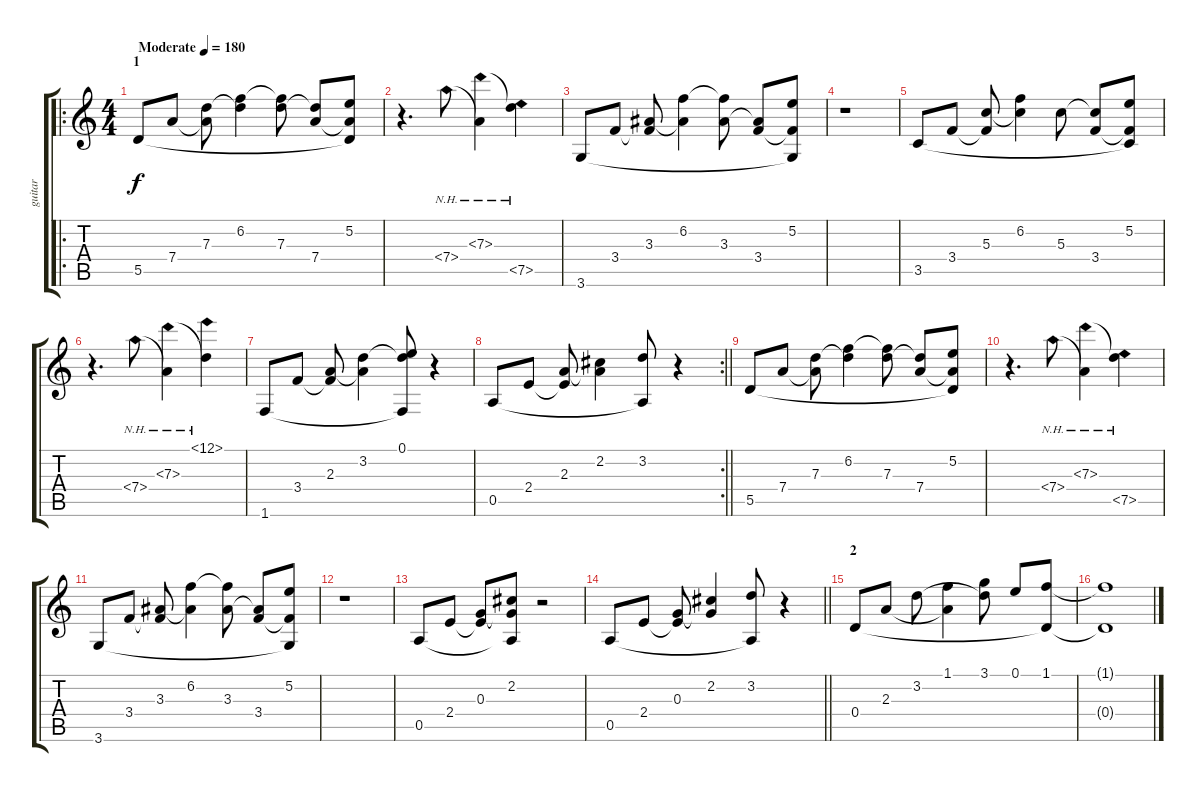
\track ("guitar" "guitar") {instrument acousticguitarsteel}
\staff {score tabs}
\tuning (E4 B3 G3 D3 A2 E2) {hide}
\ro
\ts (4 4)
\section ("" "1")
\tempo (180 "Moderate")
\clef g2
\ks c
5.5.8{dy f instrument acousticguitarsteel} 7.4.8 (7.3 7.4{t}).8 (6.2 7.3{t}).4 (6.2{t} 7.3).8 (7.3{t} 7.4).8 (5.2 7.4{t} 5.5{t}).8 |
r.4{d} 7.4{nh}.8 (7.3{nh} 7.4{t}).4 (7.3{t} 7.5{nh}).4 |
3.6.8 3.4.8 (3.3 3.4{t}).8 (6.2 3.3{t}).4 (6.2{t} 3.3).8 (3.3{t} 3.4).8 (5.2 3.4{t} 3.6{t}).8 |
r.1 |
3.5.8 3.4.8 (5.3 3.4{t}).8 (6.2 5.3{t}).4 5.3.8 (5.3{t} 3.4).8 (5.2 3.4{t} 3.5{t}).8 |
r.4{d} 7.4{nh}.8 (7.3{nh} 7.4{t}).4 (12.1{nh} 7.3{t}).4 |
1.6.8 3.4.8 (2.3 3.4{t}).8 (3.2 2.3{t}).4 (0.1 3.2{t} 1.6{t}).8 r.4 |
\rc 2
\barLineRight lightlight
0.5.8 2.4.8 (2.3 2.4{t}).8 (2.2 2.3{t}).4 (3.2 0.5{t}).8 r.4 |
5.5.8 7.4.8 (7.3 7.4{t}).8 (6.2 7.3{t}).4 (6.2{t} 7.3).8 (7.3{t} 7.4).8 (5.2 7.4{t} 5.5{t}).8 |
r.4{d} 7.4{nh}.8 (7.3{nh} 7.4{t}).4 (7.3{t} 7.5{nh}).4 |
3.6.8 3.4.8 (3.3 3.4{t}).8 (6.2 3.3{t}).4 (6.2{t} 3.3).8 (3.3{t} 3.4).8 (5.2 3.4{t} 3.6{t}).8 |
r.1 |
0.5.8 2.4.8 (0.3 2.4{t}).8 (2.2 0.3{t} 0.5{t}).8 r.2 |
\barLineRight lightlight
0.5.8 2.4.8 (0.3 2.4{t}).8 (2.2 0.3{t}).4 (3.2 0.5{t}).8 r.4 |
\section ("" "2")
0.4.8 2.3.8 3.2.8 (1.1 2.3{t}).4 (3.1 3.2{t}).8 0.1.8 (1.1 0.4{t}).8 |
(1.1{t} 0.4{t}).1
